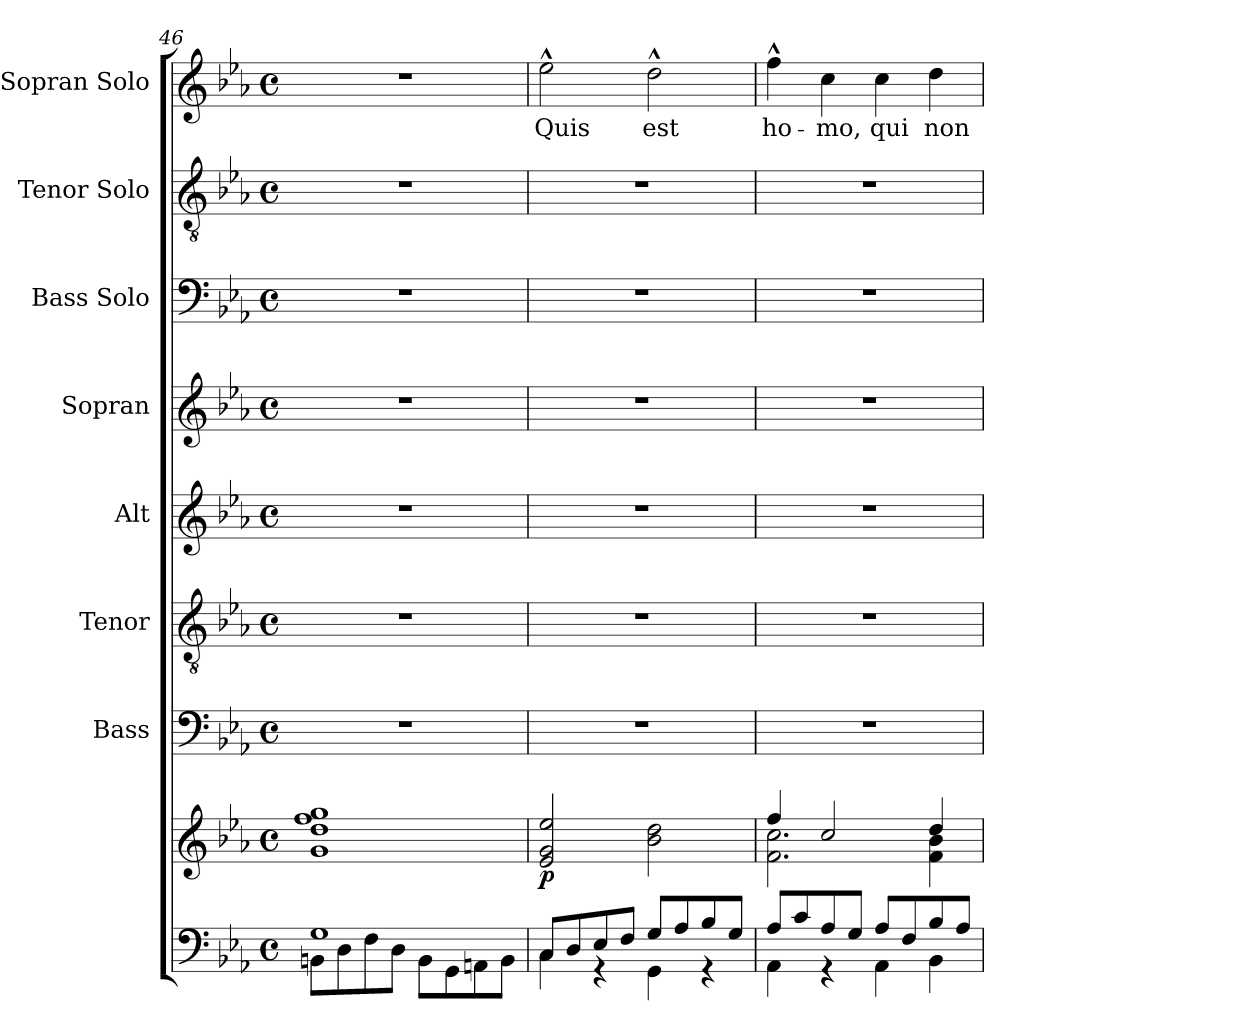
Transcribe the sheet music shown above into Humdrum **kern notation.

**kern	**kern	**dynam	**kern	**kern	**kern	**kern	**kern	**kern	**kern	**text
*part8	*part8	*part8	*part7	*part6	*part5	*part4	*part3	*part2	*part1	*part1
*staff9	*staff8	*staff8/9	*staff7	*staff6	*staff5	*staff4	*staff3	*staff2	*staff1	*staff1
*	*	*	*I"Bass	*I"Tenor	*I"Alt	*I"Sopran	*I"Bass Solo	*I"Tenor Solo	*I"Sopran Solo	*
*	*	*	*I'B.	*I'T.	*I'A.	*I'S.	*I'B. Solo	*I'T. Solo	*I'S. Solo	*
*clefF4	*clefG2	*	*clefF4	*clefGv2	*clefG2	*clefG2	*clefF4	*clefGv2	*clefG2	*
*k[b-e-a-]	*k[b-e-a-]	*	*k[b-e-a-]	*k[b-e-a-]	*k[b-e-a-]	*k[b-e-a-]	*k[b-e-a-]	*k[b-e-a-]	*k[b-e-a-]	*
*E-:	*E-:	*	*E-:	*E-:	*E-:	*E-:	*E-:	*E-:	*E-:	*
*M4/4	*M4/4	*	*M4/4	*M4/4	*M4/4	*M4/4	*M4/4	*M4/4	*M4/4	*
*met(c)	*met(c)	*	*met(c)	*met(c)	*met(c)	*met(c)	*met(c)	*met(c)	*met(c)	*
=46	=46	=46	=46	=46	=46	=46	=46	=46	=46	=46
*^	*	*	*	*	*	*	*	*	*	*
1G	8BBn\L	1g 1dd 1ff 1gg	.	1r	1r	1r	1r	1r	1r	1r	.
.	8D\	.	.	.	.	.	.	.	.	.	.
.	8F\	.	.	.	.	.	.	.	.	.	.
.	8D\J	.	.	.	.	.	.	.	.	.	.
.	8BB\L	.	.	.	.	.	.	.	.	.	.
.	8GG\	.	.	.	.	.	.	.	.	.	.
.	8AAn\	.	.	.	.	.	.	.	.	.	.
.	8BB\J	.	.	.	.	.	.	.	.	.	.
=47	=47	=47	=47	=47	=47	=47	=47	=47	=47	=47	=47
!	!	!	!LO:DY:b	!	!	!	!	!	!	!	!LO:LY:b
8C/L	4C\	2e-/ 2g/ 2ee-/	p	1r	1r	1r	1r	1r	1r	2ee-^^>\	Quis
8D/	.	.	.	.	.	.	.	.	.	.	.
8E-/	4rGG	.	.	.	.	.	.	.	.	.	.
8F/J	.	.	.	.	.	.	.	.	.	.	.
!	!	!	!	!	!	!	!	!	!	!	!LO:LY:b
8G/L	4GG\	2b-\ 2dd\	.	.	.	.	.	.	.	2dd^^>\	est
8A-/	.	.	.	.	.	.	.	.	.	.	.
8B-/	4rGG	.	.	.	.	.	.	.	.	.	.
8G/J	.	.	.	.	.	.	.	.	.	.	.
=48	=48	=48	=48	=48	=48	=48	=48	=48	=48	=48	=48
*	*	*^	*	*	*	*	*	*	*	*	*
!	!	!	!	!	!	!	!	!	!	!	!	!LO:LY:b
8A-/L	4AA-\	4ff/	2.f\ 2.cc\	.	1r	1r	1r	1r	1r	1r	4ff^^>\	ho-
8c/	.	.	.	.	.	.	.	.	.	.	.	.
!	!	!	!	!	!	!	!	!	!	!	!	!LO:LY:b
8A-/	4rGG	2cc/	.	.	.	.	.	.	.	.	4cc\	-mo,
8G/J	.	.	.	.	.	.	.	.	.	.	.	.
!	!	!	!	!	!	!	!	!	!	!	!	!LO:LY:b
8A-/L	4AA-\	.	.	.	.	.	.	.	.	.	4cc\	qui
8F/	.	.	.	.	.	.	.	.	.	.	.	.
!	!	!	!	!	!	!	!	!	!	!	!	!LO:LY:b
8B-/	4BB-\	4dd/	4f\ 4b-\	.	.	.	.	.	.	.	4dd\	non
8A-/J	.	.	.	.	.	.	.	.	.	.	.	.
*v	*v	*	*	*	*	*	*	*	*	*	*	*
*	*v	*v	*	*	*	*	*	*	*	*	*
=	=	=	=	=	=	=	=	=	=	=
*-	*-	*-	*-	*-	*-	*-	*-	*-	*-	*-
